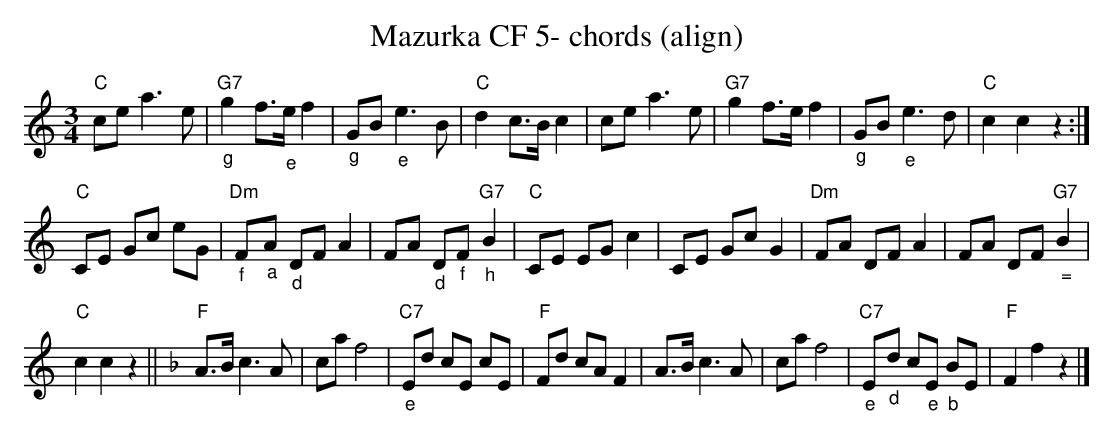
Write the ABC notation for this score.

X:1
T:Mazurka CF 5- chords (align)
M:3/4
L:1/8
K:Cmaj%%MIDI gchordon
"C"cea3e | "G7""_g"g2f>"_e"ef2 | "_g"GB"_e"e3B | "C"d2c>Bc2 | cea3e | "G7"g2f>ef2 | "_g"GB"_e"e3d | "C"c2c2z2 :|
 "C"CE Gc eG | "Dm""_f"F"_a"A "_d"DFA2 | FA "_d"D"_f"F"G7""_h"B2 | "C"CE EGc2 | CE GcG2 | "Dm"FA DFA2 | FA DF"G7""_ ="B2 |
 "C"c2c2z2 || [K:Fmaj] "F"A>Bc3A | caf4 | "C7""_e"Ed cE cE | "F"Fd cAF2 | A>Bc3A | caf4 | "C7""_e"E"_d"d c"_e"E "_b"BE | "F"F2f2z2 |]
